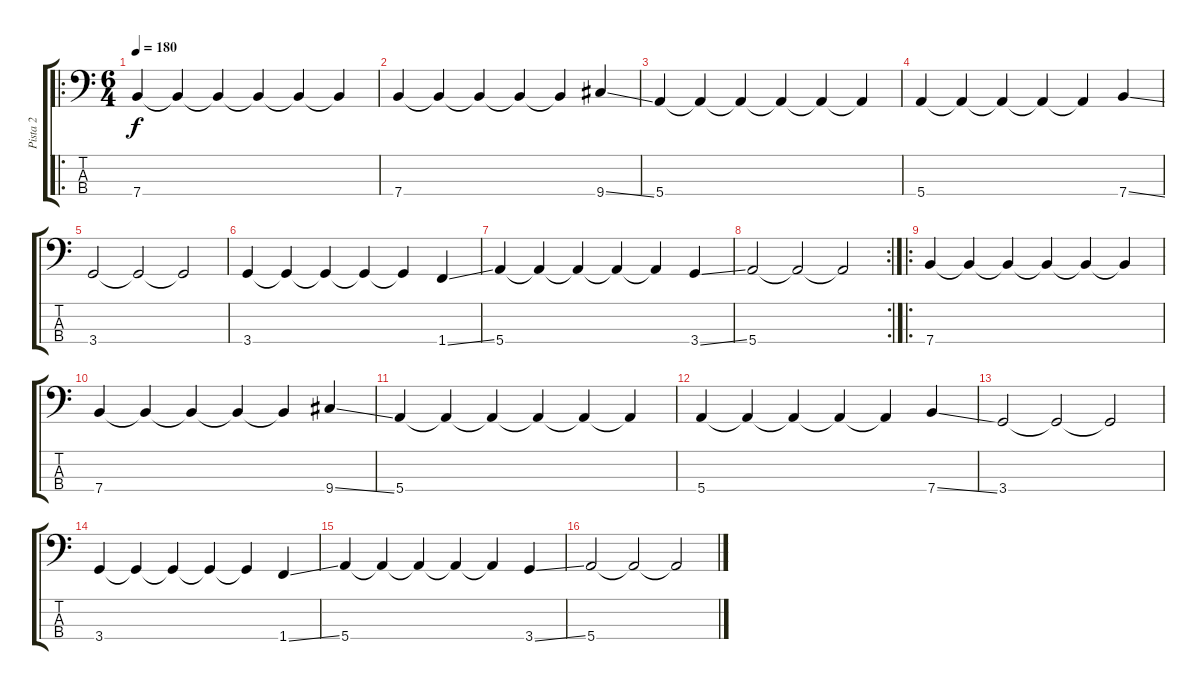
\track ("Pista 2" "Pista 2") {instrument fretlessbass}
\staff {score tabs}
\tuning (G2 D2 A1 E1) {hide}
\ro
\ts (6 4)
\tempo 180
\clef f4
\ks c
7.4.4{dy f} 7.4{t}.4 7.4{t}.4 7.4{t}.4 7.4{t}.4 7.4{t}.4 |
7.4.4 7.4{t}.4 7.4{t}.4 7.4{t}.4 7.4{t}.4 9.4{ss}.4 |
5.4.4 5.4{t}.4 5.4{t}.4 5.4{t}.4 5.4{t}.4 5.4{t}.4 |
5.4.4 5.4{t}.4 5.4{t}.4 5.4{t}.4 5.4{t}.4 7.4{ss}.4 |
3.4.2 3.4{t}.2 3.4{t}.2 |
3.4.4 3.4{t}.4 3.4{t}.4 3.4{t}.4 3.4{t}.4 1.4{ss}.4 |
5.4.4 5.4{t}.4 5.4{t}.4 5.4{t}.4 5.4{t}.4 3.4{ss}.4 |
\rc 2
5.4.2 5.4{t}.2 5.4{t}.2 |
\ro
7.4.4 7.4{t}.4 7.4{t}.4 7.4{t}.4 7.4{t}.4 7.4{t}.4 |
7.4.4 7.4{t}.4 7.4{t}.4 7.4{t}.4 7.4{t}.4 9.4{ss}.4 |
5.4.4 5.4{t}.4 5.4{t}.4 5.4{t}.4 5.4{t}.4 5.4{t}.4 |
5.4.4 5.4{t}.4 5.4{t}.4 5.4{t}.4 5.4{t}.4 7.4{ss}.4 |
3.4.2 3.4{t}.2 3.4{t}.2 |
3.4.4 3.4{t}.4 3.4{t}.4 3.4{t}.4 3.4{t}.4 1.4{ss}.4 |
5.4.4 5.4{t}.4 5.4{t}.4 5.4{t}.4 5.4{t}.4 3.4{ss}.4 |
5.4.2 5.4{t}.2 5.4{t}.2
